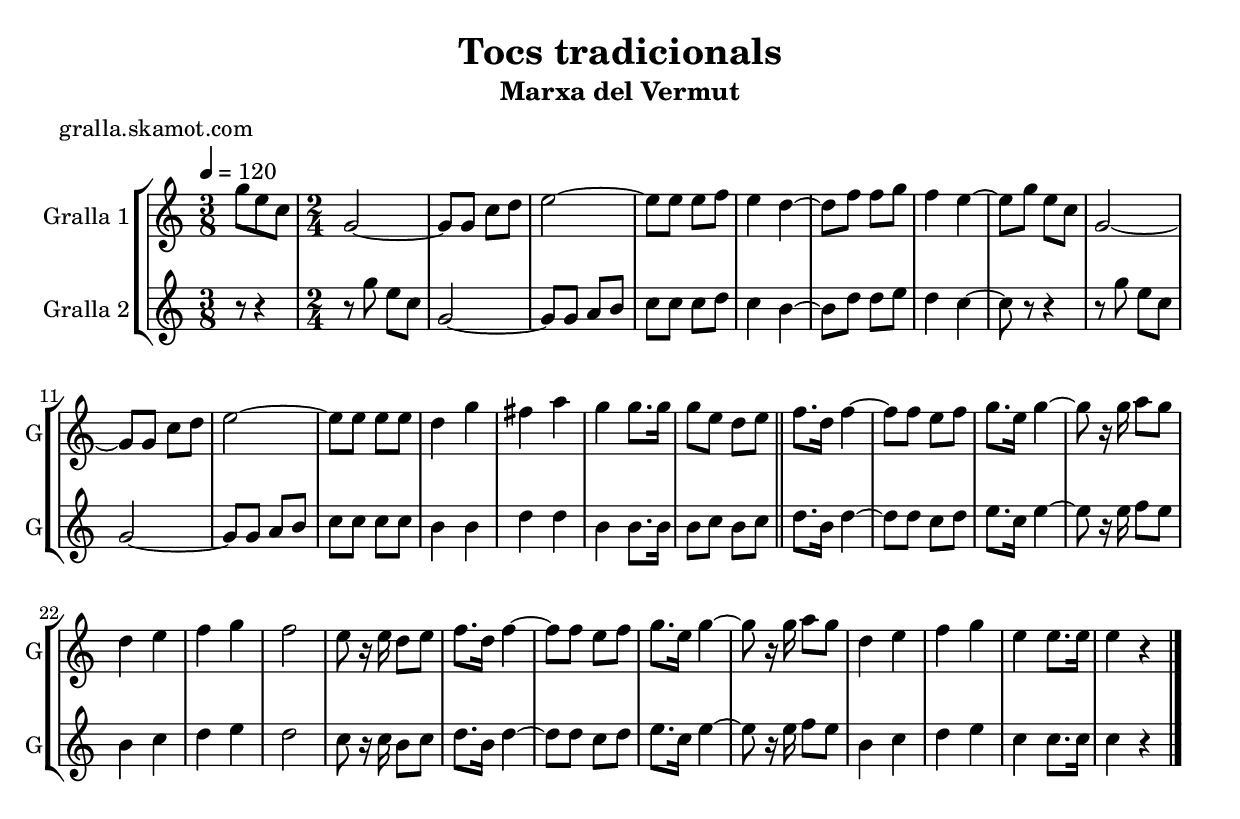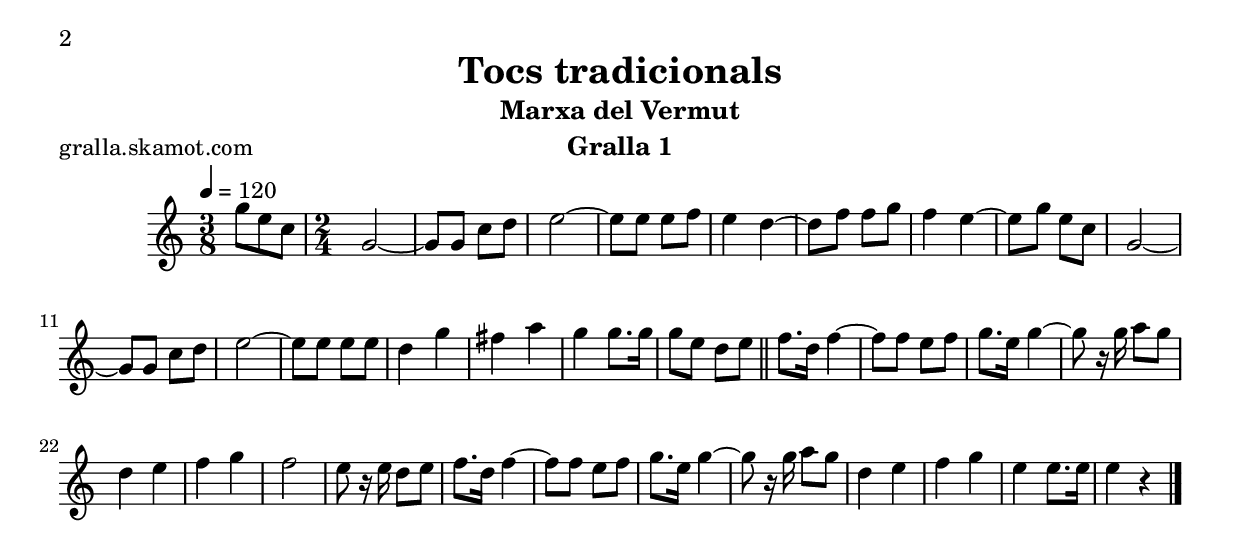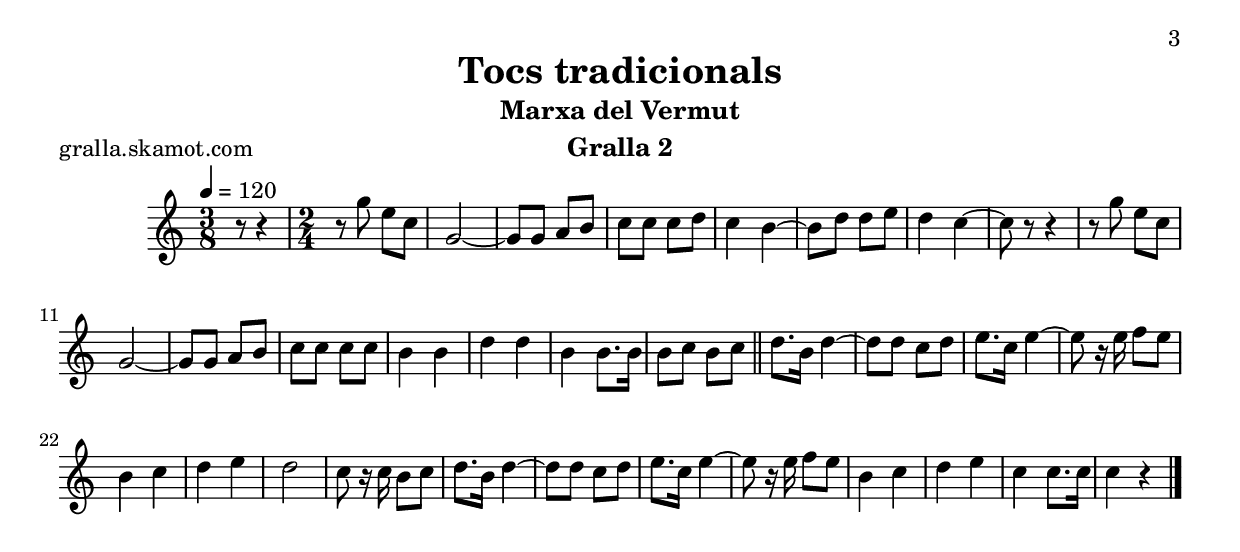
\version "2.16.2"

\header {
  dedication=""
  title="Tocs tradicionals"
  subtitle="Marxa del Vermut"
  subsubtitle=""
  poet="gralla.skamot.com"
  meter=""
  piece=""
  composer=""
  arranger=""
  opus=""
  instrument=""
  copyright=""
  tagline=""
}

liniaroAa =
\relative g''
{
  \tempo 4=120
  \clef treble
  \key c \major
  \time 3/8
  g8 e c  |
  \time 2/4   g2 ~  |
  g8 g c d  |
  e2 ~  |
  %05
  e8 e e f  |
  e4 d ~  |
  d8 f f g  |
  f4 e ~  |
  e8 g e c  |
  %10
  g2 ~  |
  g8 g c d  |
  e2 ~  |
  e8 e e e  |
  d4 g  |
  %15
  fis4 a  |
  g4 g8. g16  |
  g8 e d e  \bar "||"
  f8. d16 f4 ~  |
  f8 f e f  |
  %20
  g8. e16 g4 ~  |
  g8 r16 g a8 g  |
  d4 e  |
  f4 g  |
  f2  |
  %25
  e8 r16 e d8 e  |
  f8. d16 f4 ~  |
  f8 f e f  |
  g8. e16 g4 ~  |
  g8 r16 g a8 g  |
  %30
  d4 e  |
  f4 g  |
  e4 e8. e16  |
  e4 r4  \bar "|." % kompletite
}

liniaroAb =
\relative g''
{
  \tempo 4=120
  \clef treble
  \key c \major
  \time 3/8
  r8 r4  |
  \time 2/4   r8 g e c  |
  g2 ~  |
  g8 g a b  |
  %05
  c8 c c d  |
  c4 b ~  |
  b8 d d e  |
  d4 c ~  |
  c8 r r4  |
  %10
  r8 g' e c  |
  g2 ~  |
  g8 g a b  |
  c8 c c c  |
  b4 b  |
  %15
  d4 d  |
  b4 b8. b16  |
  b8 c b c  \bar "||"
  d8. b16 d4 ~  |
  d8 d c d  |
  %20
  e8. c16 e4 ~  |
  e8 r16 e f8 e  |
  b4 c  |
  d4 e  |
  d2  |
  %25
  c8 r16 c b8 c  |
  d8. b16 d4 ~  |
  d8 d c d  |
  e8. c16 e4 ~  |
  e8 r16 e f8 e  |
  %30
  b4 c  |
  d4 e  |
  c4 c8. c16  |
  c4 r4  \bar "|." % kompletite
}

\bookpart {
  \score {
    \new StaffGroup {
      \override Score.RehearsalMark.self-alignment-X = #LEFT
      <<
        \new Staff \with {instrumentName = #"Gralla 1" shortInstrumentName = #"G"} \liniaroAa
        \new Staff \with {instrumentName = #"Gralla 2" shortInstrumentName = #"G"} \liniaroAb
      >>
    }
    \layout {}
  }
  \score { \unfoldRepeats
    \new StaffGroup {
      \override Score.RehearsalMark.self-alignment-X = #LEFT
      <<
        \new Staff \with {instrumentName = #"Gralla 1" shortInstrumentName = #"G"} \liniaroAa
        \new Staff \with {instrumentName = #"Gralla 2" shortInstrumentName = #"G"} \liniaroAb
      >>
    }
    \midi {
      \set Staff.midiInstrument = "oboe"
      \set DrumStaff.midiInstrument = "drums"
    }
  }
}

\bookpart {
  \header {instrument="Gralla 1"}
  \score {
    \new StaffGroup {
      \override Score.RehearsalMark.self-alignment-X = #LEFT
      <<
        \new Staff \liniaroAa
      >>
    }
    \layout {}
  }
  \score { \unfoldRepeats
    \new StaffGroup {
      \override Score.RehearsalMark.self-alignment-X = #LEFT
      <<
        \new Staff \liniaroAa
      >>
    }
    \midi {
      \set Staff.midiInstrument = "oboe"
      \set DrumStaff.midiInstrument = "drums"
    }
  }
}

\bookpart {
  \header {instrument="Gralla 2"}
  \score {
    \new StaffGroup {
      \override Score.RehearsalMark.self-alignment-X = #LEFT
      <<
        \new Staff \liniaroAb
      >>
    }
    \layout {}
  }
  \score { \unfoldRepeats
    \new StaffGroup {
      \override Score.RehearsalMark.self-alignment-X = #LEFT
      <<
        \new Staff \liniaroAb
      >>
    }
    \midi {
      \set Staff.midiInstrument = "oboe"
      \set DrumStaff.midiInstrument = "drums"
    }
  }
}

